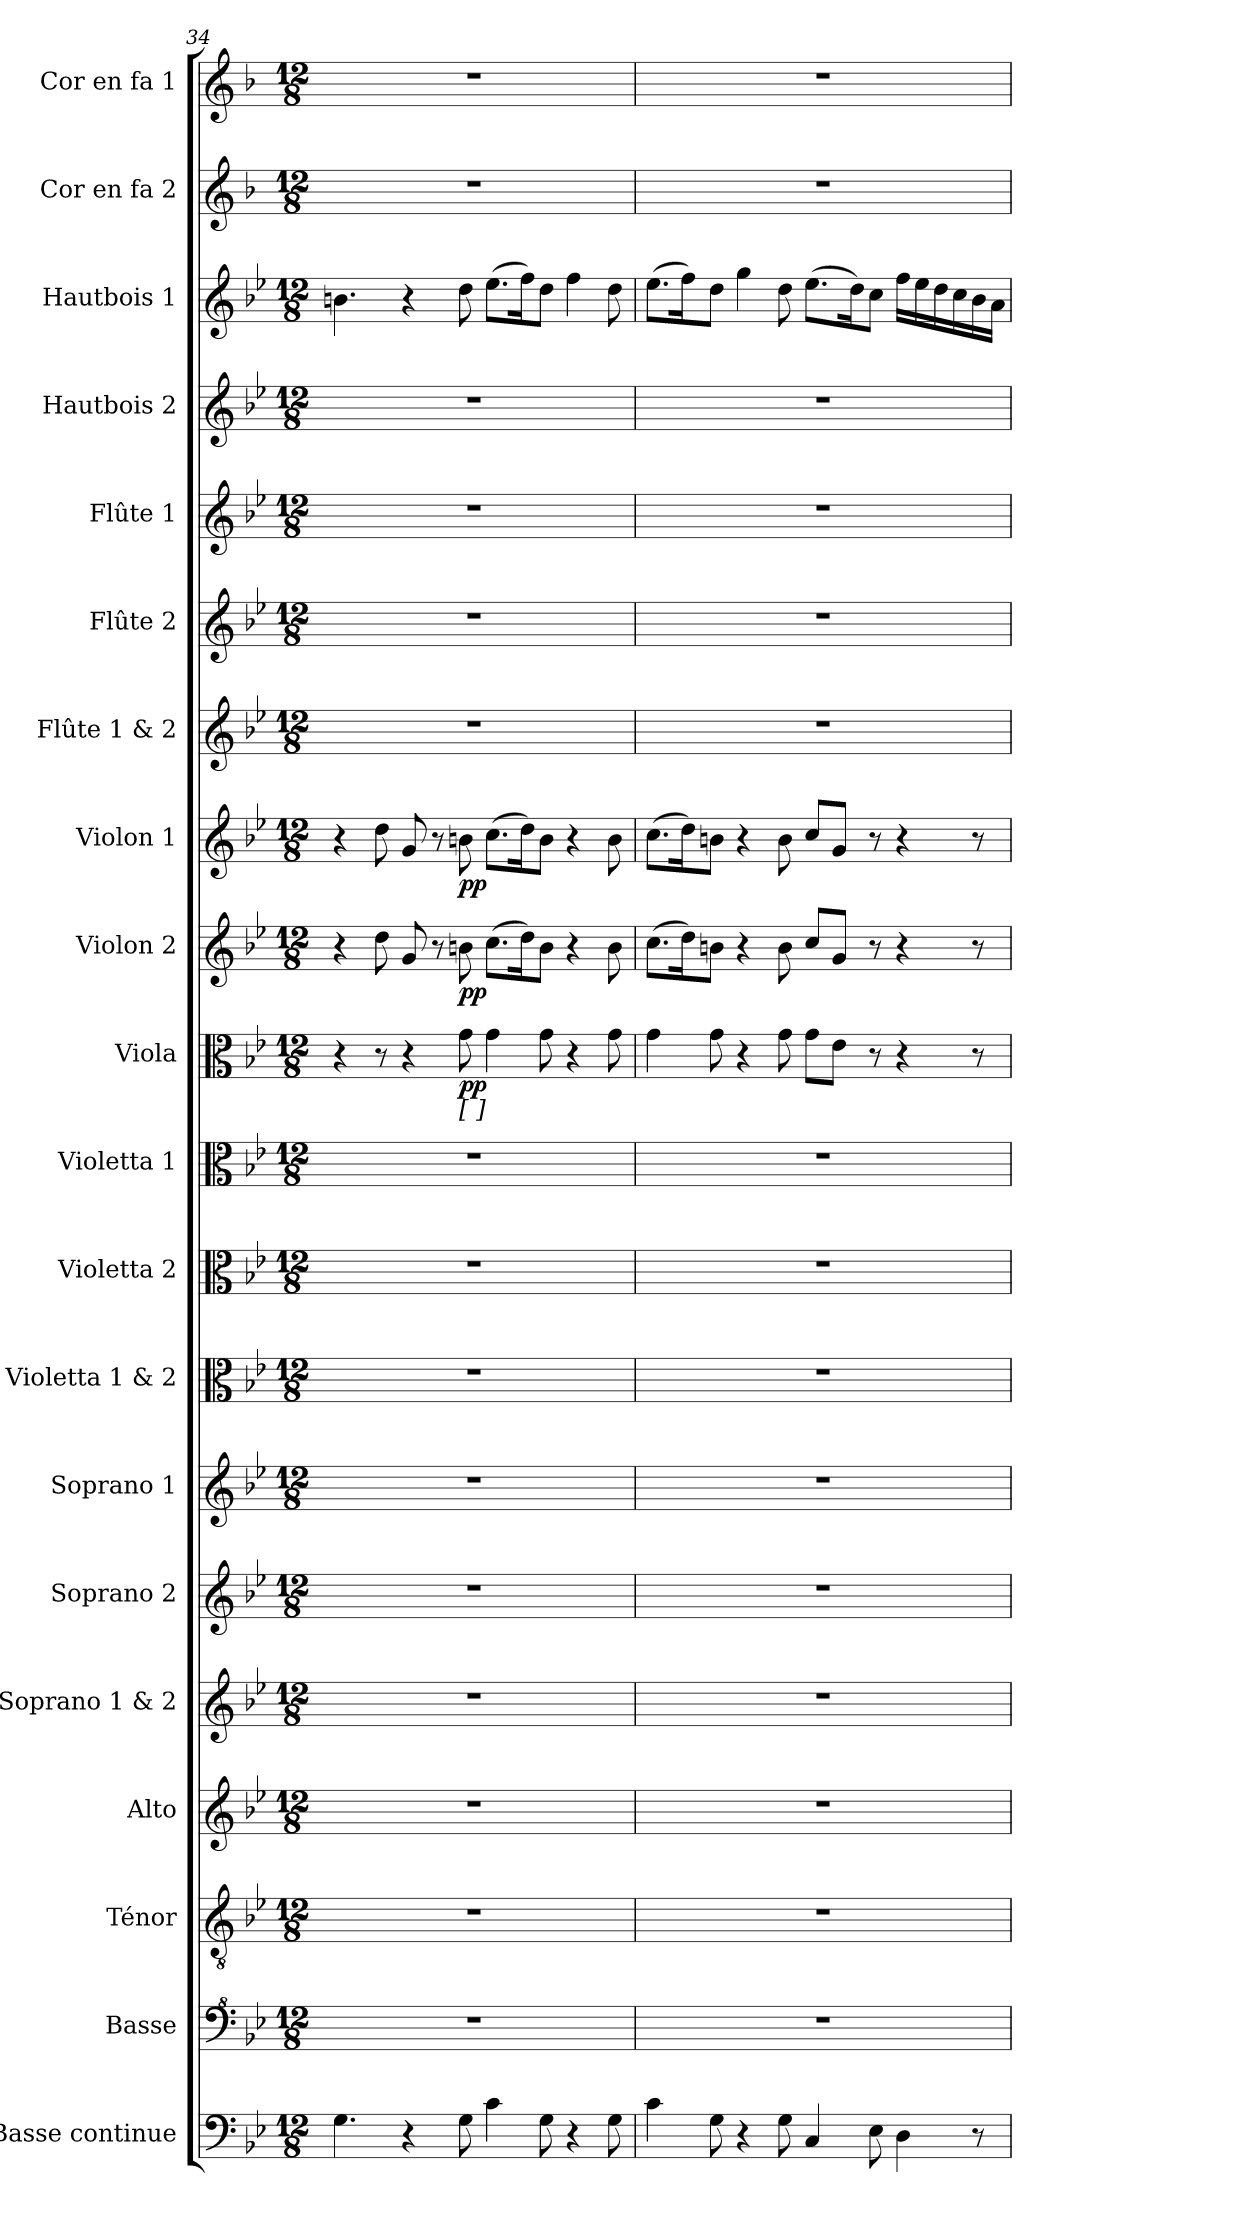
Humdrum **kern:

**kern	**kern	**kern	**kern	**kern	**kern	**kern	**kern	**kern	**kern	**kern	**dynam	**kern	**dynam	**kern	**dynam	**kern	**kern	**kern	**kern	**kern	**kern	**kern
*part20	*part19	*part18	*part17	*part16	*part15	*part14	*part13	*part12	*part11	*part10	*part10	*part9	*part9	*part8	*part8	*part7	*part6	*part5	*part4	*part3	*part2	*part1
*staff20	*staff19	*staff18	*staff17	*staff16	*staff15	*staff14	*staff13	*staff12	*staff11	*staff10	*staff10	*staff9	*staff9	*staff8	*staff8	*staff7	*staff6	*staff5	*staff4	*staff3	*staff2	*staff1
*I"Basse continue	*I"Basse	*I"Ténor	*I"Alto	*I"Soprano 1 & 2	*I"Soprano 2	*I"Soprano 1	*I"Violetta 1 & 2	*I"Violetta 2	*I"Violetta 1	*I"Viola	*	*I"Violon 2	*	*I"Violon 1	*	*I"Flûte 1 & 2	*I"Flûte 2	*I"Flûte 1	*I"Hautbois 2	*I"Hautbois 1	*I"Cor en fa 2	*I"Cor en fa 1
*I'BC	*I'Bas	*I'T	*I'A	*	*I'S 2	*I'S 1	*	*I'Vta 2	*I'Vta 1	*I'Vla	*	*I'Vln 2	*	*I'Vln 1	*	*	*I'Fl 2	*I'Fl 1	*I'Hb 2	*I'Hb 1	*I'Cor 2	*I'Cor 1
*clefF4	*clefF^4	*clefGv2	*clefG2	*clefG2	*clefG2	*clefG2	*clefC3	*clefC3	*clefC3	*clefC3	*	*clefG2	*	*clefG2	*	*clefG2	*clefG2	*clefG2	*clefG2	*clefG2	*clefG2	*clefG2
*ITrd7c12	*	*	*	*	*	*	*	*	*	*	*	*	*	*	*	*	*	*	*	*	*ITrd4c7	*ITrd4c7
*k[b-e-]	*k[b-e-]	*k[b-e-]	*k[b-e-]	*k[b-e-]	*k[b-e-]	*k[b-e-]	*k[b-e-]	*k[b-e-]	*k[b-e-]	*k[b-e-]	*	*k[b-e-]	*	*k[b-e-]	*	*k[b-e-]	*k[b-e-]	*k[b-e-]	*k[b-e-]	*k[b-e-]	*k[b-e-]	*k[b-e-]
*B-:	*B-:	*B-:	*B-:	*B-:	*B-:	*B-:	*B-:	*B-:	*B-:	*B-:	*	*B-:	*	*B-:	*	*B-:	*B-:	*B-:	*B-:	*B-:	*B-:	*B-:
*M12/8	*M12/8	*M12/8	*M12/8	*M12/8	*M12/8	*M12/8	*M12/8	*M12/8	*M12/8	*M12/8	*	*M12/8	*	*M12/8	*	*M12/8	*M12/8	*M12/8	*M12/8	*M12/8	*M12/8	*M12/8
=34	=34	=34	=34	=34	=34	=34	=34	=34	=34	=34	=34	=34	=34	=34	=34	=34	=34	=34	=34	=34	=34	=34
4.GG\	1.r	1.r	1.r	1.r	1.r	1.r	1.r	1.r	1.r	4r	.	4r	.	4r	.	1.r	1.r	1.r	1.r	4.bn\	1.r	1.r
.	.	.	.	.	.	.	.	.	.	8r	.	8dd\	.	8dd\	.	.	.	.	.	.	.	.
4r	.	.	.	.	.	.	.	.	.	4r	.	8g/	.	8g!/	.	.	.	.	.	4r	.	.
.	.	.	.	.	.	.	.	.	.	.	.	8r	.	8r	.	.	.	.	.	.	.	.
!	!	!	!	!	!	!	!	!	!	!LO:TX:b:B:t=[    ]	!	!	!	!	!	!	!	!	!	!	!	!
!	!	!	!	!	!	!	!	!	!	!	!LO:DY:b	!	!LO:DY:b	!	!LO:DY:b	!	!	!	!	!	!	!
8GG\	.	.	.	.	.	.	.	.	.	8g\	pp	8bn\	pp	8bn!\	pp	.	.	.	.	8dd\	.	.
4C\	.	.	.	.	.	.	.	.	.	4g\	.	(>8.cc\L	.	(>8.cc\L	.	.	.	.	.	(>8.ee-\L	.	.
.	.	.	.	.	.	.	.	.	.	.	.	16dd\k)	.	16dd\k)	.	.	.	.	.	16ff\k)	.	.
8GG\	.	.	.	.	.	.	.	.	.	8g\	.	8b\J	.	8b\J	.	.	.	.	.	8dd\J	.	.
4r	.	.	.	.	.	.	.	.	.	4r	.	4r	.	4r	.	.	.	.	.	4ff\	.	.
8GG\	.	.	.	.	.	.	.	.	.	8g\	.	8b\	.	8b\	.	.	.	.	.	8dd\	.	.
=35	=35	=35	=35	=35	=35	=35	=35	=35	=35	=35	=35	=35	=35	=35	=35	=35	=35	=35	=35	=35	=35	=35
4C\	1.r	1.r	1.r	1.r	1.r	1.r	1.r	1.r	1.r	4g\	.	(>8.cc\L	.	(>8.cc\L	.	1.r	1.r	1.r	1.r	(>8.ee-\L	1.r	1.r
.	.	.	.	.	.	.	.	.	.	.	.	16dd\k)	.	16dd\k)	.	.	.	.	.	16ff\k)	.	.
8GG\	.	.	.	.	.	.	.	.	.	8g\	.	8bn\J	.	8bn\J	.	.	.	.	.	8dd\J	.	.
4r	.	.	.	.	.	.	.	.	.	4r	.	4r	.	4r	.	.	.	.	.	4gg\	.	.
8GG\	.	.	.	.	.	.	.	.	.	8g\	.	8b\	.	8b\	.	.	.	.	.	8dd\	.	.
4CC/	.	.	.	.	.	.	.	.	.	8g\L	.	8cc/L	.	8cc/L	.	.	.	.	.	(>8.ee-\L	.	.
.	.	.	.	.	.	.	.	.	.	8e-\J	.	8g/J	.	8g/J	.	.	.	.	.	.	.	.
.	.	.	.	.	.	.	.	.	.	.	.	.	.	.	.	.	.	.	.	16dd\k)	.	.
8EE-\	.	.	.	.	.	.	.	.	.	8r	.	8r	.	8r	.	.	.	.	.	8cc\J	.	.
4DD\	.	.	.	.	.	.	.	.	.	4r	.	4r	.	4r	.	.	.	.	.	16ff\LL	.	.
.	.	.	.	.	.	.	.	.	.	.	.	.	.	.	.	.	.	.	.	16ee-\	.	.
.	.	.	.	.	.	.	.	.	.	.	.	.	.	.	.	.	.	.	.	16dd\	.	.
.	.	.	.	.	.	.	.	.	.	.	.	.	.	.	.	.	.	.	.	16cc\	.	.
8r	.	.	.	.	.	.	.	.	.	8r	.	8r	.	8r	.	.	.	.	.	16b-i\	.	.
.	.	.	.	.	.	.	.	.	.	.	.	.	.	.	.	.	.	.	.	16a\JJ	.	.
=	=	=	=	=	=	=	=	=	=	=	=	=	=	=	=	=	=	=	=	=	=	=
*-	*-	*-	*-	*-	*-	*-	*-	*-	*-	*-	*-	*-	*-	*-	*-	*-	*-	*-	*-	*-	*-	*-
